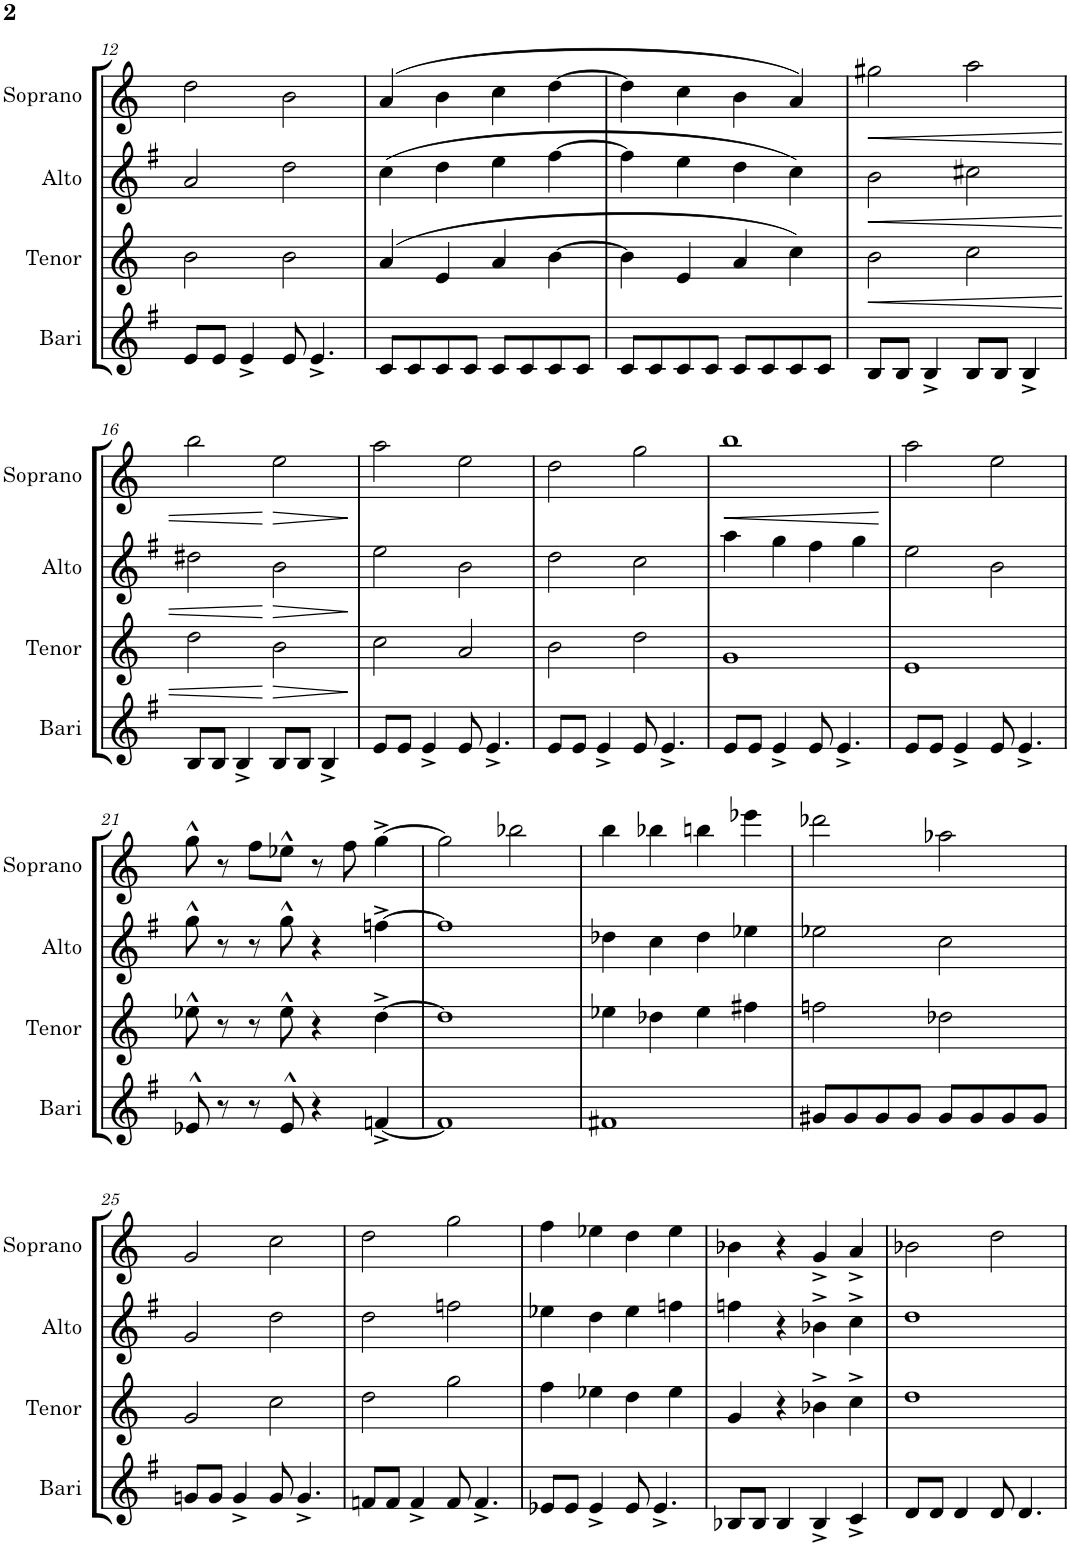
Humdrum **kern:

**kern	**kern	**dynam	**kern	**dynam	**kern	**dynam
*part4	*part3	*part3	*part2	*part2	*part1	*part1
*staff4	*staff3	*staff3	*staff2	*staff2	*staff1	*staff1
*I"Baritone Saxophone	*I"Tenor Saxophone	*	*I"Alto Saxophone	*	*I"Soprano Saxophone	*
*I'Bari	*I'Tenor	*	*I'Alto	*	*I'Soprano	*
!!LO:PB:g=z
*clefG2	*clefG2	*	*clefG2	*	*clefG2	*
*Trd12c21	*Trd8c14	*	*Trd5c9	*	*Trd1c2	*
*k[f#]	*k[]	*	*k[f#]	*	*k[]	*
*M4/4	*M4/4	*	*M4/4	*	*M4/4	*
=12	=12	=12	=12	=12	=12	=12
8e/L	2b\	.	2a/	.	2dd\	.
8e/J	.	.	.	.	.	.
4e^/	.	.	.	.	.	.
8e/	2b\	.	2dd\	.	2b\	.
4.e^/	.	.	.	.	.	.
=13	=13	=13	=13	=13	=13	=13
8c/L	(4a/	.	(4cc\	.	(4a/	.
8c/	.	.	.	.	.	.
8c/	4e/	.	4dd\	.	4b\	.
8c/J	.	.	.	.	.	.
8c/L	4a/	.	4ee\	.	4cc\	.
8c/	.	.	.	.	.	.
8c/	[4b\	.	[4ff#\	.	[4dd\	.
8c/J	.	.	.	.	.	.
=14	=14	=14	=14	=14	=14	=14
8c/L	4b\]	.	4ff#\]	.	4dd\]	.
8c/	.	.	.	.	.	.
8c/	4e/	.	4ee\	.	4cc\	.
8c/J	.	.	.	.	.	.
8c/L	4a/	.	4dd\	.	4b\	.
8c/	.	.	.	.	.	.
8c/	4cc\)	.	4cc\)	.	4a/)	.
8c/J	.	.	.	.	.	.
=15	=15	=15	=15	=15	=15	=15
!	!	!LO:HP:b	!	!LO:HP:b	!	!LO:HP:b
8B/L	2b\	<	2b\	<	2gg#X\	<
8B/J	.	.	.	.	.	.
4B^/	.	.	.	.	.	.
8B/L	2cc\	.	2cc#X\	.	2aa\	.
8B/J	.	.	.	.	.	.
4B^/	.	.	.	.	.	.
!!LO:LB:g=z
=16	=16	=16	=16	=16	=16	=16
8B/L	2dd\	.	2dd#X\	.	2bb\	.
8B/J	.	.	.	.	.	.
4B^/	.	.	.	.	.	.
!	!	!LO:HP:n=1:b	!	!LO:HP:n=1:b	!	!LO:HP:n=1:b
8B/L	2b\	[ >	2b\	[ >	2ee\	[ >
8B/J	.	.	.	.	.	.
4B^/	.	.	.	.	.	.
.	.	]	.	]	.	]
=17	=17	=17	=17	=17	=17	=17
8e/L	2cc\	.	2ee\	.	2aa\	.
8e/J	.	.	.	.	.	.
4e^/	.	.	.	.	.	.
8e/	2a/	.	2b\	.	2ee\	.
4.e^/	.	.	.	.	.	.
=18	=18	=18	=18	=18	=18	=18
8e/L	2b\	.	2dd\	.	2dd\	.
8e/J	.	.	.	.	.	.
4e^/	.	.	.	.	.	.
8e/	2dd\	.	2cc\	.	2gg\	.
4.e^/	.	.	.	.	.	.
=19	=19	=19	=19	=19	=19	=19
!	!	!	!	!	!	!LO:HP:b
8e/L	1g	.	4aa\	.	1bb	<
8e/J	.	.	.	.	.	.
4e^/	.	.	4gg\	.	.	.
8e/	.	.	4ff#\	.	.	.
4.e^/	.	.	.	.	.	.
.	.	.	4gg\	.	.	.
.	.	.	.	.	.	[
=20	=20	=20	=20	=20	=20	=20
8e/L	1e	.	2ee\	.	2aa\	.
8e/J	.	.	.	.	.	.
4e^/	.	.	.	.	.	.
8e/	.	.	2b\	.	2ee\	.
4.e^/	.	.	.	.	.	.
!!LO:LB:g=z
=21	=21	=21	=21	=21	=21	=21
8e-X^^/	8ee-X^^\	.	8gg^^\	.	8gg^^\	.
8r	8r	.	8r	.	8r	.
8r	8r	.	8r	.	8ff\L	.
8e-^^/	8ee-^^\	.	8gg^^\	.	8ee-X^^\J	.
4r	4r	.	4r	.	8r	.
.	.	.	.	.	8ff\	.
[4fn^/	[4dd^\	.	[4ffn^\	.	[4gg^\	.
=22	=22	=22	=22	=22	=22	=22
1f]	1dd]	.	1ff]	.	2gg\]	.
.	.	.	.	.	2bb-X\	.
=23	=23	=23	=23	=23	=23	=23
1f#X	4ee-X\	.	4dd-X\	.	4bb\	.
.	4dd-X\	.	4cc\	.	4bb-X\	.
.	4ee-\	.	4dd-\	.	4bbn\	.
.	4ff#X\	.	4ee-X\	.	4eee-X\	.
=24	=24	=24	=24	=24	=24	=24
8g#X/L	2ffn\	.	2ee-X\	.	2ddd-X\	.
8g#/	.	.	.	.	.	.
8g#/	.	.	.	.	.	.
8g#/J	.	.	.	.	.	.
8g#/L	2dd-X\	.	2cc\	.	2aa-X\	.
8g#/	.	.	.	.	.	.
8g#/	.	.	.	.	.	.
8g#/J	.	.	.	.	.	.
!!LO:LB:g=z
=25	=25	=25	=25	=25	=25	=25
8gn/L	2g/	.	2g/	.	2g/	.
8g/J	.	.	.	.	.	.
4g^/	.	.	.	.	.	.
8g/	2cc\	.	2dd\	.	2cc\	.
4.g^/	.	.	.	.	.	.
=26	=26	=26	=26	=26	=26	=26
8fn/L	2dd\	.	2dd\	.	2dd\	.
8f/J	.	.	.	.	.	.
4f^/	.	.	.	.	.	.
8f/	2gg\	.	2ffn\	.	2gg\	.
4.f^/	.	.	.	.	.	.
=27	=27	=27	=27	=27	=27	=27
8e-X/L	4ff\	.	4ee-X\	.	4ff\	.
8e-/J	.	.	.	.	.	.
4e-^/	4ee-X\	.	4dd\	.	4ee-X\	.
8e-/	4dd\	.	4ee-\	.	4dd\	.
4.e-^/	.	.	.	.	.	.
.	4ee-\	.	4ffn\	.	4ee-\	.
=28	=28	=28	=28	=28	=28	=28
8B-X/L	4g/	.	4ffn\	.	4b-X\	.
8B-/J	.	.	.	.	.	.
4B-/	4r	.	4r	.	4r	.
4B-^/	4b-X^\	.	4b-X^\	.	4g^/	.
4c^/	4cc^\	.	4cc^\	.	4a^/	.
=29	=29	=29	=29	=29	=29	=29
8d/L	1dd	.	1dd	.	2b-X\	.
8d/J	.	.	.	.	.	.
4d/	.	.	.	.	.	.
8d/	.	.	.	.	2dd\	.
4.d/	.	.	.	.	.	.
=	=	=	=	=	=	=
*-	*-	*-	*-	*-	*-	*-
